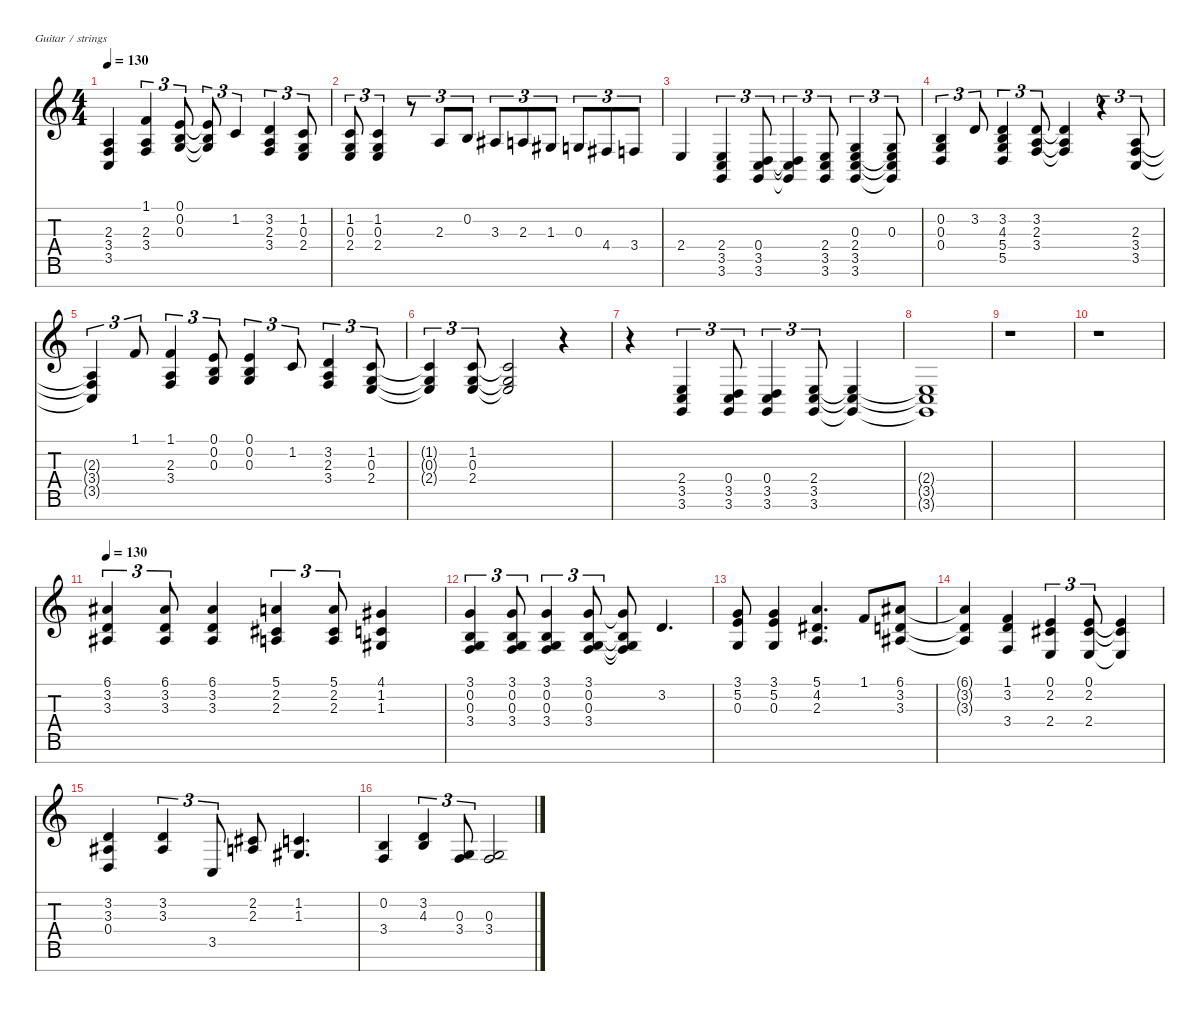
\defaultSystemsLayout 4
\hideDynamics
\bracketExtendMode nobrackets
\singleTrackTrackNamePolicy hidden
\multiTrackTrackNamePolicy hidden
\firstSystemTrackNameMode fullname
\firstSystemTrackNameOrientation horizontal
\otherSystemsTrackNameOrientation horizontal
\track ("Piano - right" "pno.") {instrument brightacousticpiano}
\staff {score tabs}
\tuning (E4 B3 G3 D3 A2 E2 B1)
\ts (4 4)
\tempo 130
\clef g2
\ks c
(2.3{t} 3.4{t} 3.5{t}).4{dy f beam Up} (1.1 2.3 3.4).4{tu (3 2) beam Up} (0.1 0.2 0.3).8{tu (3 2) beam Up} (0.1{t} 0.2{t} 0.3{t}).8{tu (3 2) beam Up} 1.2.4{tu (3 2) beam Up} (3.2 2.3 3.4).4{tu (3 2) beam Up} (1.2 0.3 2.4).8{tu (3 2) beam Up} |
(1.2 0.3 2.4).8{tu (3 2) beam Up} (1.2 0.3 2.4).4{tu (3 2) beam Up} r.8{tu (3 2) beam Up} 2.3.8{tu (3 2) beam Up} 0.2.8{tu (3 2) beam Up} 3.3{acc #}.8{tu (3 2) beam Up} 2.3.8{tu (3 2) beam Up} 1.3{acc #}.8{tu (3 2) beam Up} 0.3.8{tu (3 2) beam Up} 4.4{acc #}.8{tu (3 2) beam Up} 3.4.8{tu (3 2) beam Up} |
2.4.4{beam Up} (2.4 3.5 3.6).4{tu (3 2) beam Up} (0.4 3.5 3.6).8{tu (3 2) beam Up} (0.4{t} 3.5{t} 3.6{t}).4{tu (3 2) beam Up} (2.4 3.5 3.6).8{tu (3 2) beam Up} (0.3 2.4 3.5 3.6).4{tu (3 2) beam Up} (0.3 2.4{t} 3.5{t} 3.6{t}).8{tu (3 2) beam Up} |
(0.2 0.3 0.4).4{tu (3 2) beam Up} 3.2.8{tu (3 2) beam Up} (3.2 4.3 5.4 5.5).4{tu (3 2) beam Up} (3.2 2.3 3.4).8{tu (3 2) beam Up} (3.2{t} 2.3{t} 3.4{t}).4{beam Up} r.4{tu (3 2) beam Up} (2.3 3.4 3.5).8{tu (3 2) beam Up} |
(2.3{t} 3.4{t} 3.5{t}).4{tu (3 2) beam Up} 1.1.8{tu (3 2) beam Up} (1.1 2.3 3.4).4{tu (3 2) beam Up} (0.1 0.2 0.3).8{tu (3 2) beam Up} (0.1 0.2 0.3).4{tu (3 2) beam Up} 1.2.8{tu (3 2) beam Up} (3.2 2.3 3.4).4{tu (3 2) beam Up} (1.2 0.3 2.4).8{tu (3 2) beam Up} |
(1.2{t} 0.3{t} 2.4{t}).4{tu (3 2) beam Up} (1.2 0.3 2.4).8{tu (3 2) beam Up} (1.2{t} 0.3{t} 2.4{t}).2{beam Up} r.4{beam Up} |
r.4{beam Down} (2.4 3.5 3.6).4{tu (3 2) beam Up} (0.4 3.5 3.6).8{tu (3 2) beam Up} (0.4 3.5 3.6).4{tu (3 2) beam Up} (2.4 3.5 3.6).8{tu (3 2) beam Up} (2.4{t} 3.5{t} 3.6{t}).4{beam Up} |
(2.4{t} 3.5{t} 3.6{t}).1{beam Up} |
r.1{beam Down} |
r.1{beam Down} |
\tempo 130
(6.1{acc #} 3.2 3.3{acc #}).4{tu (3 2) beam Up} (6.1{acc #} 3.2 3.3{acc #}).8{tu (3 2) beam Up} (6.1{acc #} 3.2 3.3{acc #}).4{beam Up} (5.1 2.2{acc #} 2.3).4{tu (3 2) beam Up} (5.1 2.2{acc #} 2.3).8{tu (3 2) beam Up} (4.1{acc #} 1.2 1.3{acc #}).4{beam Up} |
(3.1 0.2 0.3 3.4).4{tu (3 2) beam Up} (3.1 0.2 0.3 3.4).8{tu (3 2) beam Up} (3.1 0.2 0.3 3.4).4{tu (3 2) beam Up} (3.1 0.2 0.3 3.4).8{tu (3 2) beam Up} (3.1{t} 0.2{t} 0.3{t} 3.4{t}).8{beam Up} 3.2.4{d beam Up} |
(3.1 5.2 0.3).8{beam Up} (3.1 5.2 0.3).4{beam Up} (5.1 4.2{acc #} 2.3).4{d beam Up} 1.1.8{beam Up} (6.1{acc #} 3.2 3.3{acc #}).8{beam Up} |
(6.1{t acc #} 3.2{t} 3.3{t acc #}).4{beam Up} (1.1 3.2 3.4).4{beam Up} (0.1 2.2{acc #} 2.4).4{tu (3 2) beam Up} (0.1 2.2{acc #} 2.4).8{tu (3 2) beam Up} (0.1{t} 2.2{t acc #} 2.4{t}).4{beam Up} |
(3.2 3.3{acc #} 0.4).4{beam Up} (3.2 3.3{acc #}).4{tu (3 2) beam Up} 3.5.8{tu (3 2) beam Up} (2.2{acc #} 2.3).8{beam Up} (1.2 1.3{acc #}).4{d beam Up} |
(0.2 3.4).4{beam Up} (3.2 4.3).4{tu (3 2) beam Up} (0.3 3.4).8{tu (3 2) beam Up} (0.3 3.4).2{beam Up}
